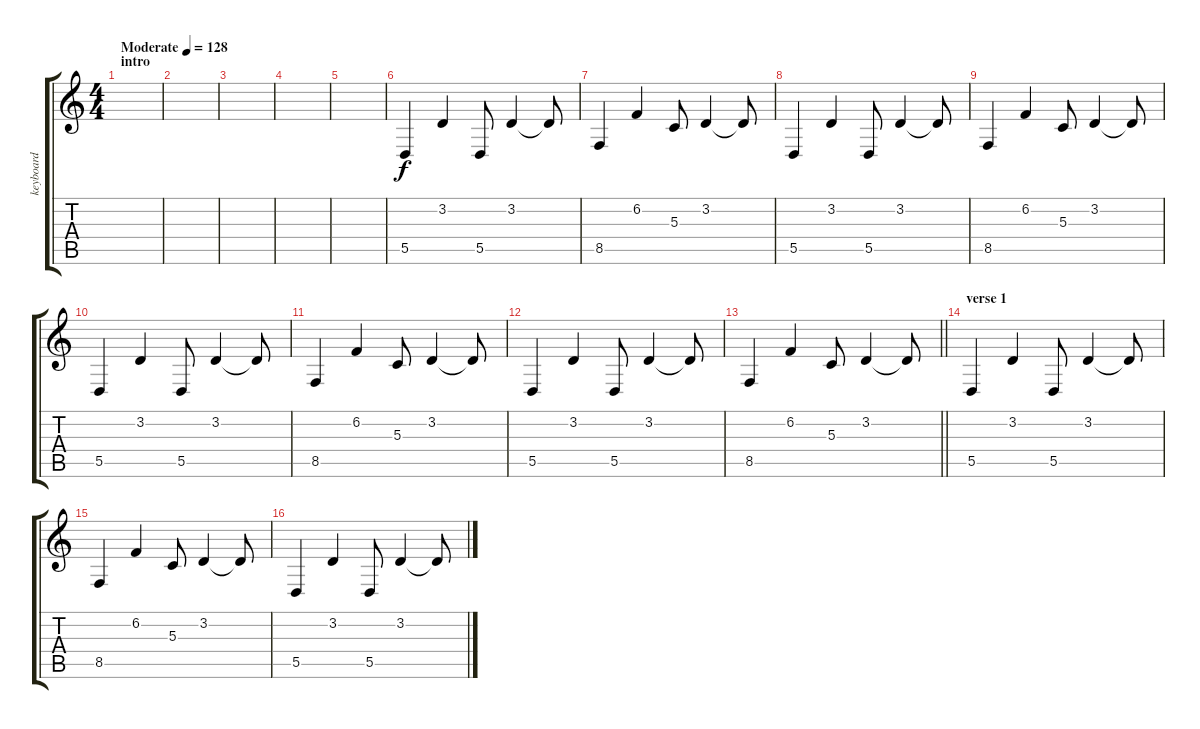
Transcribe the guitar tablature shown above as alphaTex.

\track ("keyboard" "keyboard") {instrument drawbarorgan}
\staff {score tabs}
\tuning (E4 B3 G3 D3 A2 E2) {hide}
\ts (4 4)
\section ("" "intro")
\tempo (128 "Moderate")
\clef g2
\ks c
|
|
|
|
|
5.5.4 3.2.4 5.5.8 3.2.4 3.2{t}.8 |
8.5.4 6.2.4 5.3.8 3.2.4 3.2{t}.8 |
5.5.4 3.2.4 5.5.8 3.2.4 3.2{t}.8 |
8.5.4 6.2.4 5.3.8 3.2.4 3.2{t}.8 |
5.5.4 3.2.4 5.5.8 3.2.4 3.2{t}.8 |
8.5.4 6.2.4 5.3.8 3.2.4 3.2{t}.8 |
5.5.4 3.2.4 5.5.8 3.2.4 3.2{t}.8 |
\barLineRight lightlight
8.5.4 6.2.4 5.3.8 3.2.4 3.2{t}.8 |
\section ("" "verse 1")
5.5.4 3.2.4 5.5.8 3.2.4 3.2{t}.8 |
8.5.4 6.2.4 5.3.8 3.2.4 3.2{t}.8 |
5.5.4 3.2.4 5.5.8 3.2.4 3.2{t}.8
